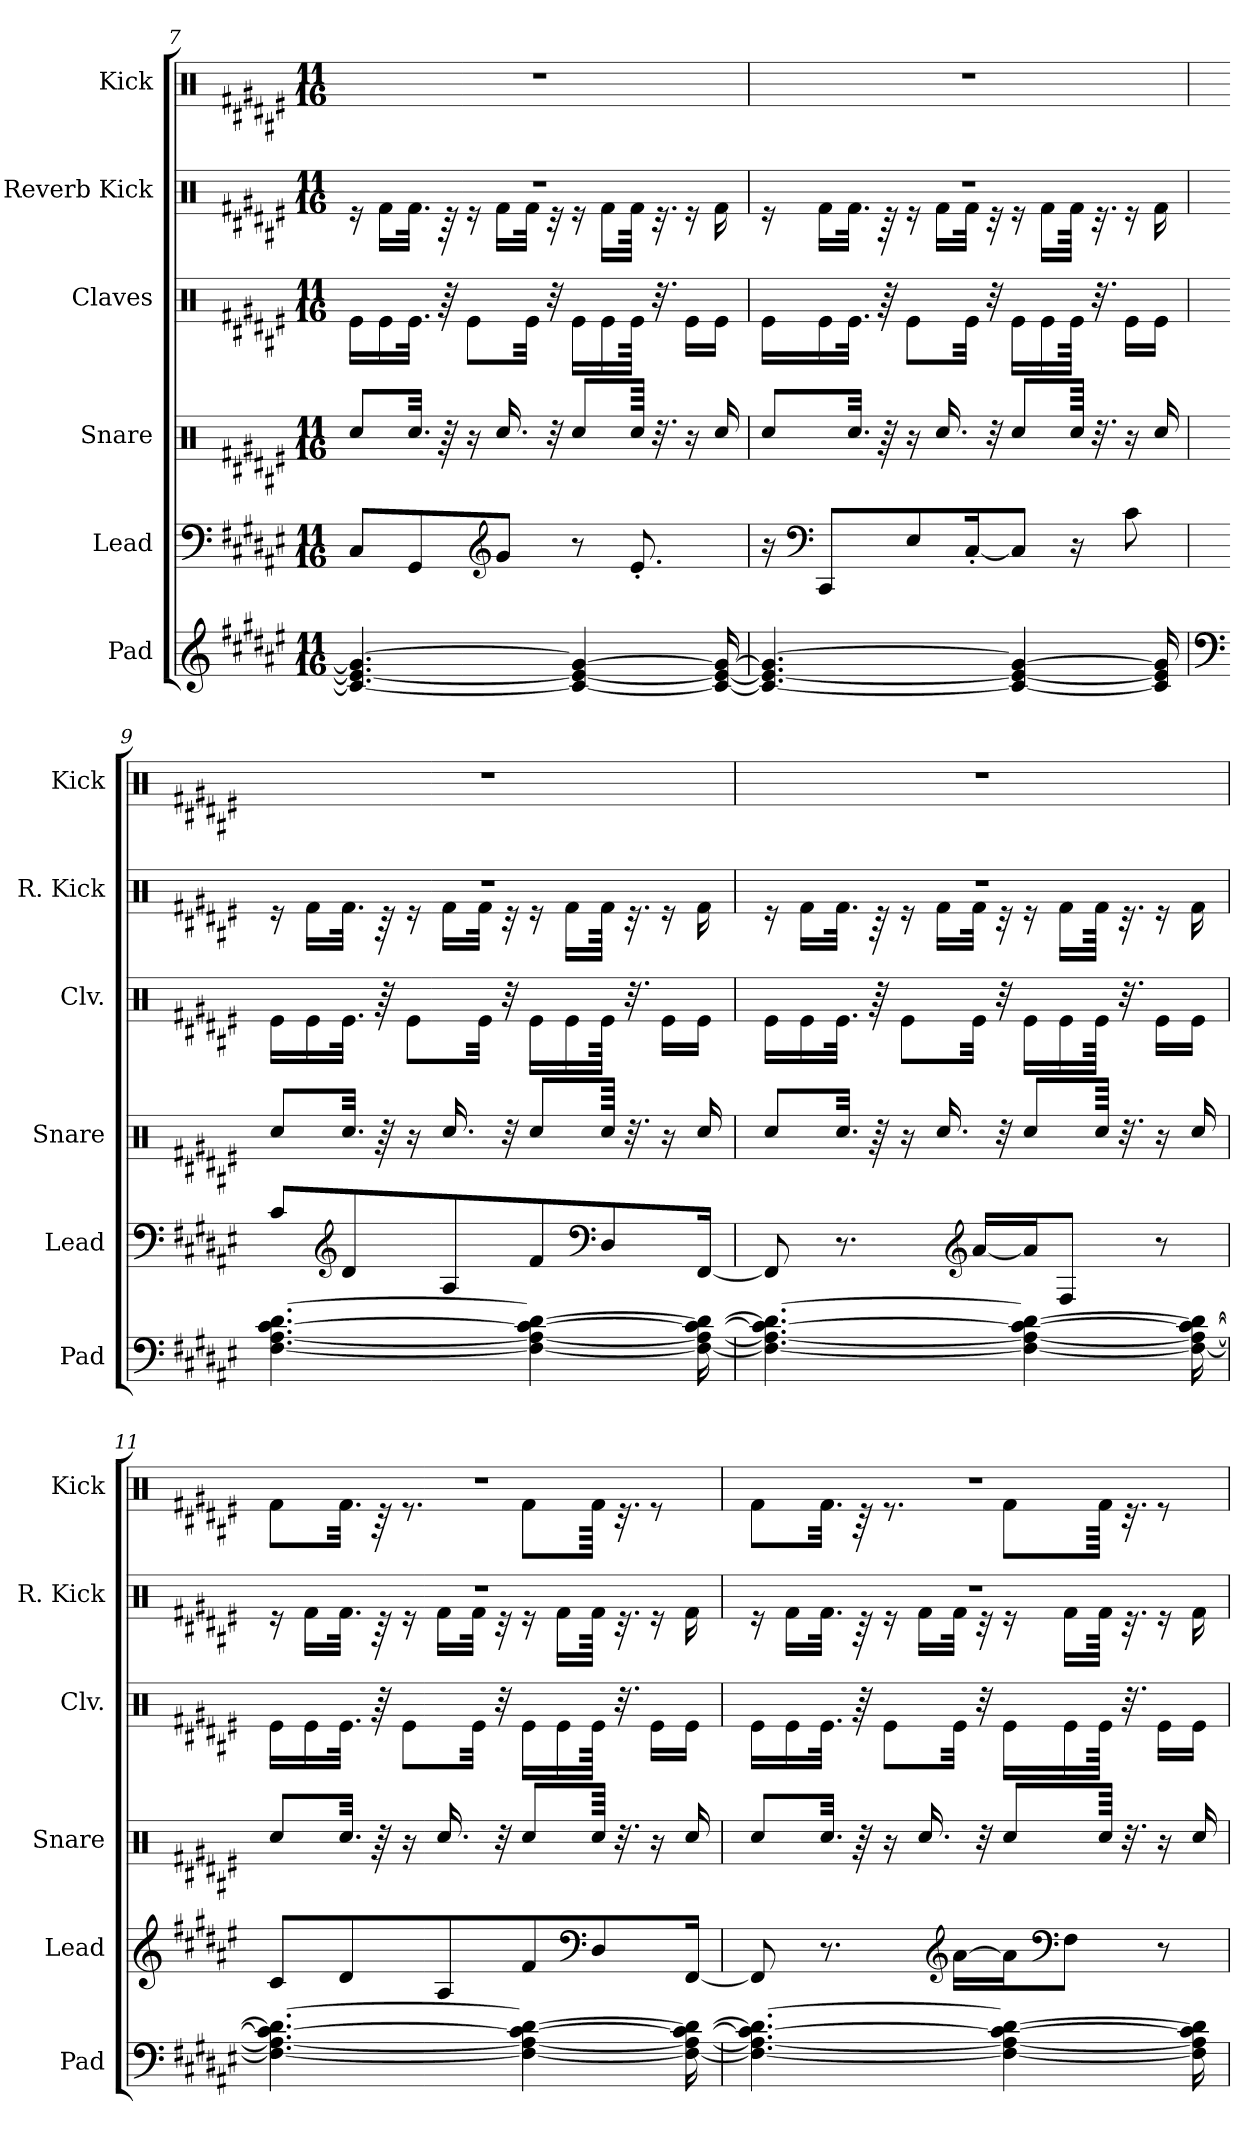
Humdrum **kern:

**kern	**kern	**kern	**kern	**kern	**kern
*part6	*part5	*part4	*part3	*part2	*part1
*staff6	*staff5	*staff4	*staff3	*staff2	*staff1
*I"Pad	*I"Lead	*I"Snare	*I"Claves	*I"Reverb Kick	*I"Kick
*I'Pad	*I'Lead	*I'Snare	*I'Clv.	*I'R. Kick	*I'Kick
!!LO:LB:g=z
*clefG2	*clefF4	*clefX	*clefX	*clefX	*clefX
*k[f#c#g#d#a#e#]	*k[f#c#g#d#a#e#]	*k[f#c#g#d#a#e#]	*k[f#c#g#d#a#e#]	*k[f#c#g#d#a#e#]	*k[f#c#g#d#a#e#]
*M11/16	*M11/16	*M11/16	*M11/16	*M11/16	*M11/16
=7	=7	=7	=7	=7	=7
*	*	*	*	*^	*
4.c#/_ 4.e#/_ 4.g#/_	8C#/L	8Rcc/L	16Re\LL	16%11r	16r	16%11r
.	.	.	16Re\	.	16Rf\LL	.
.	8GG#/	32.Rcc/Jkk	32.Re\JJk	.	32.Rf\JJk	.
.	.	64r	64r	.	64r	.
.	.	16r	8Re\L	.	16r	.
*	*clefG2	*	*	*	*	*
.	8g#/J	16.Rcc/	.	.	16Rf\LL	.
.	.	.	32Re\Jkk	.	32Rf\JJk	.
.	.	32r	32r	.	32r	.
4c#/_ 4e#/_ 4g#/_	8r	8Rcc/L	16Re\LL	.	16r	.
.	.	.	16Re\	.	16Rf\LL	.
.	8.e#'/	64Rcc/Jkkk	64Re\JJkk	.	64Rf\JJkk	.
.	.	32.r	32.r	.	32.r	.
.	.	16r	16Re\LL	.	16r	.
16c#/_ 16e#/_ 16g#/_	.	16Rcc/	16Re\JJ	.	16Rf\	.
=8	=8	=8	=8	=8	=8	=8
4.c#/_ 4.e#/_ 4.g#/_	16r	8Rcc/L	16Re\LL	16%11r	16r	16%11r
*	*clefF4	*	*	*	*	*
.	8CC#/L	.	16Re\	.	16Rf\LL	.
.	.	32.Rcc/Jkk	32.Re\JJk	.	32.Rf\JJk	.
.	.	64r	64r	.	64r	.
.	8E#/	16r	8Re\L	.	16r	.
.	.	16.Rcc/	.	.	16Rf\LL	.
.	[16C#'/K	.	32Re\Jkk	.	32Rf\JJk	.
.	.	32r	32r	.	32r	.
4c#/_ 4e#/_ 4g#/_	8C#/J]	8Rcc/L	16Re\LL	.	16r	.
.	.	.	16Re\	.	16Rf\LL	.
.	16r	64Rcc/Jkkk	64Re\JJkk	.	64Rf\JJkk	.
.	.	32.r	32.r	.	32.r	.
.	8c#\	16r	16Re\LL	.	16r	.
16c#/] 16e#/] 16g#/]	.	16Rcc/	16Re\JJ	.	16Rf\	.
!!LO:PB:g=z
=9	=9	=9	=9	=9	=9	=9
*clefF4	*	*	*	*	*	*
[4.F#\ [4.A#\ [4.c#\ [4.d#\	8c#/L	8Rcc/L	16Re\LL	16%11r	16r	16%11r
.	.	.	16Re\	.	16Rf\LL	.
*	*clefG2	*	*	*	*	*
.	8d#/	32.Rcc/Jkk	32.Re\JJk	.	32.Rf\JJk	.
.	.	64r	64r	.	64r	.
.	.	16r	8Re\L	.	16r	.
.	8A#/	16.Rcc/	.	.	16Rf\LL	.
.	.	.	32Re\Jkk	.	32Rf\JJk	.
.	.	32r	32r	.	32r	.
4F#\_ 4A#\_ 4c#\_ 4d#\_	8f#/	8Rcc/L	16Re\LL	.	16r	.
.	.	.	16Re\	.	16Rf\LL	.
*	*clefF4	*	*	*	*	*
.	8D#/	64Rcc/Jkkk	64Re\JJkk	.	64Rf\JJkk	.
.	.	32.r	32.r	.	32.r	.
.	.	16r	16Re\LL	.	16r	.
16F#\_ 16A#\_ 16c#\_ 16d#\_	[16FF#/Jk	16Rcc/	16Re\JJ	.	16Rf\	.
=10	=10	=10	=10	=10	=10	=10
4.F#\_ 4.A#\_ 4.c#\_ 4.d#\_	8FF#/]	8Rcc/L	16Re\LL	16%11r	16r	16%11r
.	.	.	16Re\	.	16Rf\LL	.
.	8.r	32.Rcc/Jkk	32.Re\JJk	.	32.Rf\JJk	.
.	.	64r	64r	.	64r	.
.	.	16r	8Re\L	.	16r	.
.	.	16.Rcc/	.	.	16Rf\LL	.
*	*clefG2	*	*	*	*	*
.	[16a#/LL	.	32Re\Jkk	.	32Rf\JJk	.
.	.	32r	32r	.	32r	.
4F#\_ 4A#\_ 4c#\_ 4d#\_	16a#/J]	8Rcc/L	16Re\LL	.	16r	.
.	8F#/J	.	16Re\	.	16Rf\LL	.
.	.	64Rcc/Jkkk	64Re\JJkk	.	64Rf\JJkk	.
.	.	32.r	32.r	.	32.r	.
.	8r	16r	16Re\LL	.	16r	.
16F#\_ 16A#\_ 16c#\_ 16d#\_	.	16Rcc/	16Re\JJ	.	16Rf\	.
!!LO:LB:g=z
=11	=11	=11	=11	=11	=11	=11
*	*	*	*	*	*	*^
4.F#\_ 4.A#\_ 4.c#\_ 4.d#\_	8c#/L	8Rcc/L	16Re\LL	16%11r	16r	16%11r	8Rf\L
.	.	.	16Re\	.	16Rf\LL	.	.
.	8d#/	32.Rcc/Jkk	32.Re\JJk	.	32.Rf\JJk	.	32.Rf\Jkk
.	.	64r	64r	.	64r	.	64r
.	.	16r	8Re\L	.	16r	.	8.r
.	8A#/	16.Rcc/	.	.	16Rf\LL	.	.
.	.	.	32Re\Jkk	.	32Rf\JJk	.	.
.	.	32r	32r	.	32r	.	.
4F#\_ 4A#\_ 4c#\_ 4d#\_	8f#/	8Rcc/L	16Re\LL	.	16r	.	8Rf\L
.	.	.	16Re\	.	16Rf\LL	.	.
*	*clefF4	*	*	*	*	*	*
.	8D#/	64Rcc/Jkkk	64Re\JJkk	.	64Rf\JJkk	.	64Rf\Jkkk
.	.	32.r	32.r	.	32.r	.	32.r
.	.	16r	16Re\LL	.	16r	.	8r
16F#\_ 16A#\_ 16c#\_ 16d#\_	[16FF#/Jk	16Rcc/	16Re\JJ	.	16Rf\	.	.
=12	=12	=12	=12	=12	=12	=12	=12
4.F#\_ 4.A#\_ 4.c#\_ 4.d#\_	8FF#/]	8Rcc/L	16Re\LL	16%11r	16r	16%11r	8Rf\L
.	.	.	16Re\	.	16Rf\LL	.	.
.	8.r	32.Rcc/Jkk	32.Re\JJk	.	32.Rf\JJk	.	32.Rf\Jkk
.	.	64r	64r	.	64r	.	64r
.	.	16r	8Re\L	.	16r	.	8.r
.	.	16.Rcc/	.	.	16Rf\LL	.	.
*	*clefG2	*	*	*	*	*	*
.	[16a#\LL	.	32Re\Jkk	.	32Rf\JJk	.	.
.	.	32r	32r	.	32r	.	.
4F#\_ 4A#\_ 4c#\_ 4d#\_	16a#\J]	8Rcc/L	16Re\LL	.	16r	.	8Rf\L
*	*clefF4	*	*	*	*	*	*
.	8F#\J	.	16Re\	.	16Rf\LL	.	.
.	.	64Rcc/Jkkk	64Re\JJkk	.	64Rf\JJkk	.	64Rf\Jkkk
.	.	32.r	32.r	.	32.r	.	32.r
.	8r	16r	16Re\LL	.	16r	.	8r
16F#\] 16A#\] 16c#\] 16d#\]	.	16Rcc/	16Re\JJ	.	16Rf\	.	.
*	*	*	*	*v	*v	*	*
*	*	*	*	*	*v	*v
=	=	=	=	=	=
*-	*-	*-	*-	*-	*-
